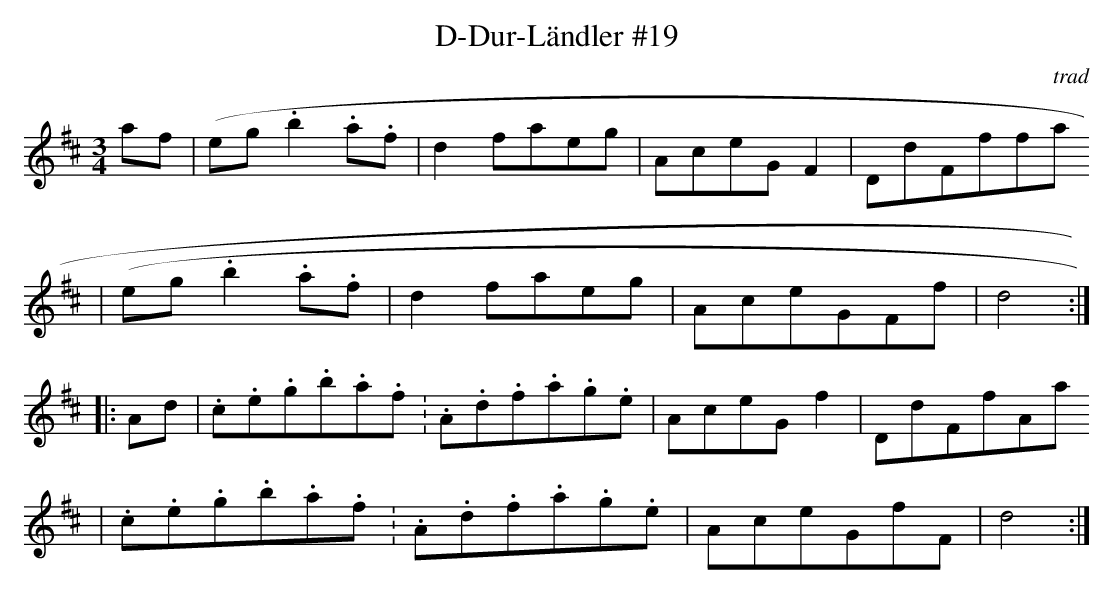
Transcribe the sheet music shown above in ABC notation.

X:1
T:D-Dur-Ländler #19
M:3/4
L:1/8
C:trad
K:D
af|(eg .b2 .a.f|d2 faeg|AceG F2|DdFffa
|(eg .b2 .a.f|d2 faeg|AceGFf|d4  :|
|:Ad|.c.e.g.b.a.f.|.A.d.f.a.g.e|AceGf2|DdFfAa
|.c.e.g.b.a.f.|.A.d.f.a.g.e|AceGfF|d4  :|
